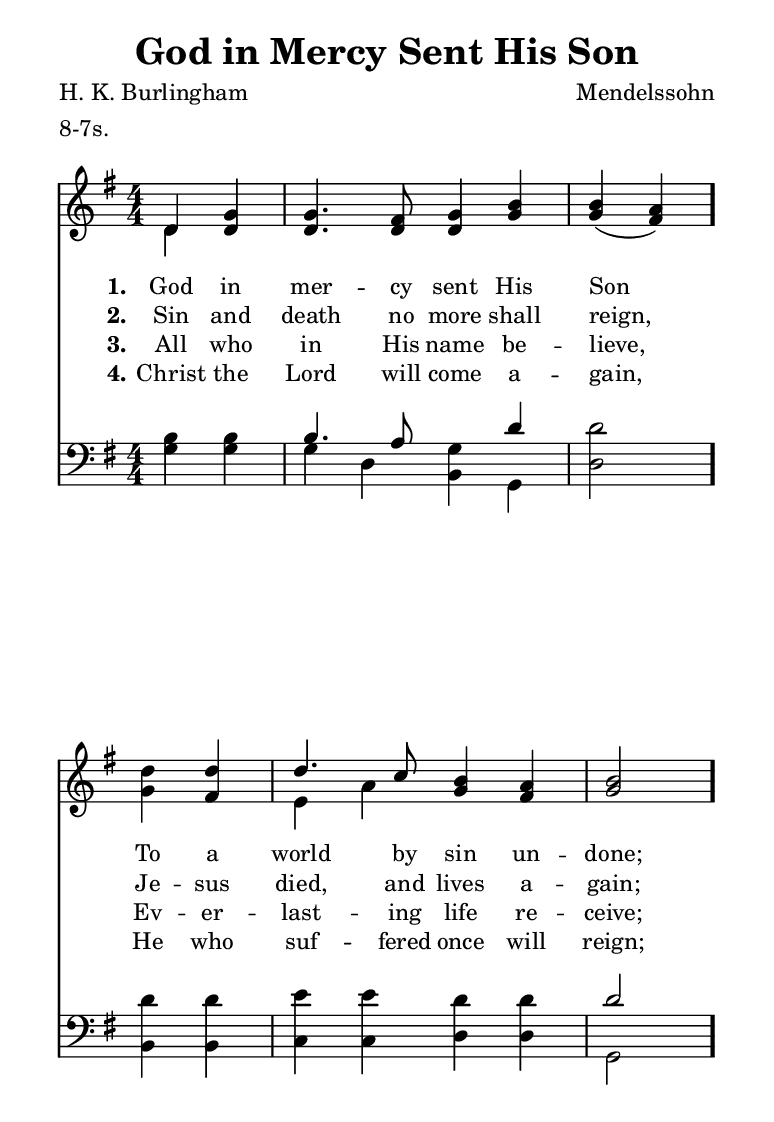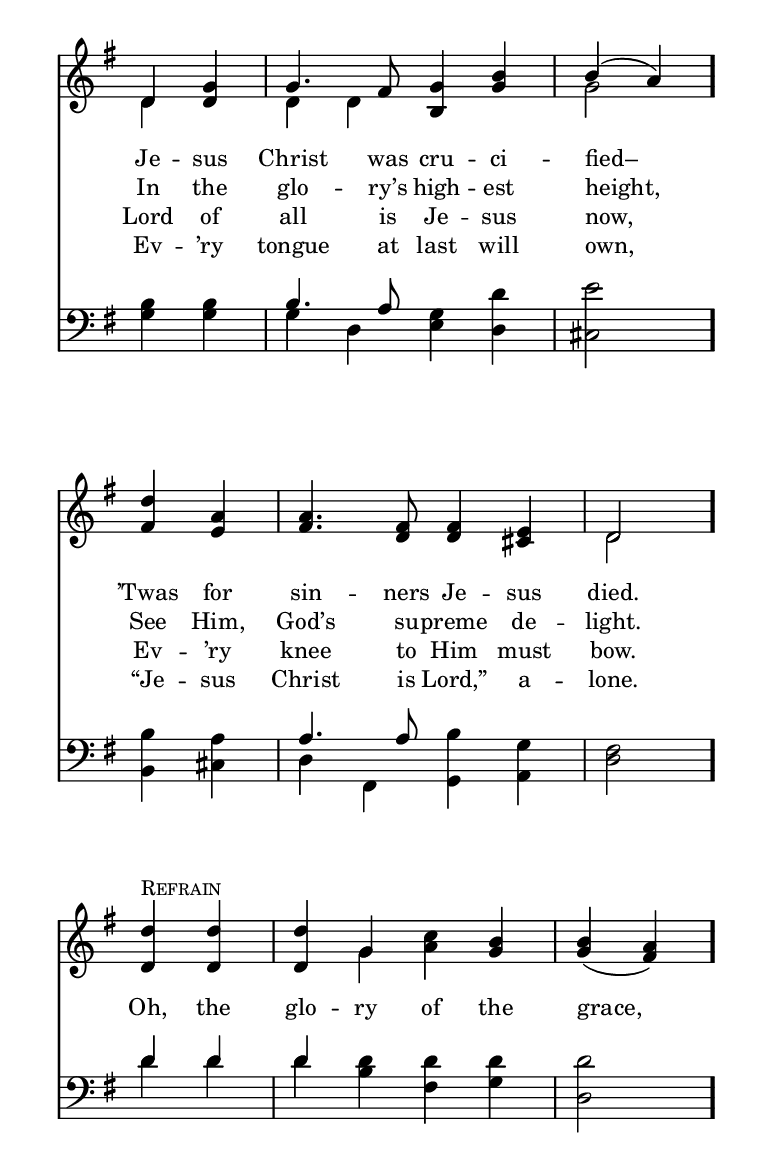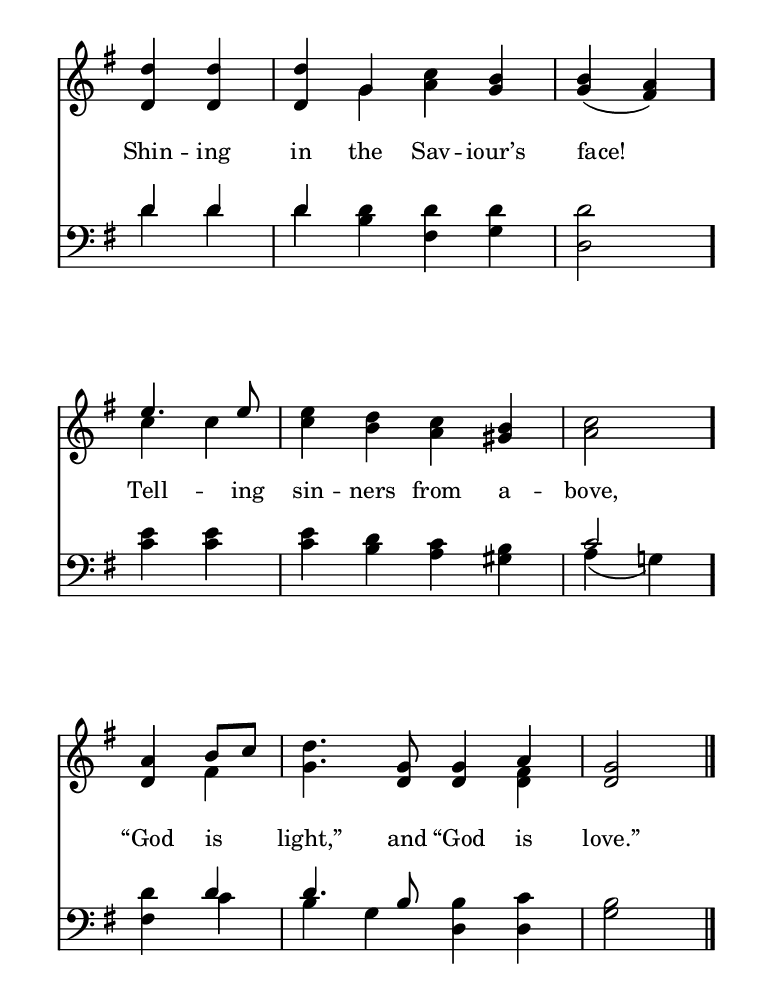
\include "common/global.ily"
\paper {
  \include "common/paper.ily"
}

\header{
  %gospel
  hymnnumber = "16"
  title = "God in Mercy Sent His Son"
  tunename = "Herald Angels"
  meter = "8-7s."
  poet = "H. K. Burlingham"
  composer = "Mendelssohn"
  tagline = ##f
}

% for fermata in MIDI
ta = { \tempo 4=80 }
tb = { \tempo 4=40 }

patternAA = { c4 c4 | c4. c8 c4 c4 | c4( c4) } % Line 1 soprano / alto / bass, Line 3 soprano
patternAB = { c4 c4 | c4. c8 c4 c4 | c2 } % Line 1 tenor, Line 2 soprano, Line 3 tenor, Line 4 soprano / alto / tenor
patternAC = { c4 c8[ c8 ] | c4. c8 c4 c4 | c2 } % Refrain line 4 soprano

patternBA = { c4 c4 | c4 c4 c4 c4 | c2 } % Line 2 alto, Line 3 alto / bass, Line 4 bass, Refrain line 1 / 2 tenor / bass, Refrain line 3 tenor, Refrain line 4 bass
patternBB = { c4 c4 | c4 c4 c4 c4 | c4( c4) } % Refrain line 1 / 2 soprano / alto, Refrain line 3 bass
patternBC = { c4. c8 | c4 c4 c4 c4 | c2 } % Refrain line 3 soprano

global = {
  \include "common/overrides.ily"
  \override Staff.TimeSignature.style = #'numbered
  \time 4/4
  \override Score.MetronomeMark.transparent = ##t % hide all fermata changes too
  \ta
  \key g \major
  \partial 2
  \autoBeamOff
}

notesSoprano = {
\global
\relative c' {

  \changePitch \patternAA { d g   | g fis g b   | b a }
  \changePitch \patternAB { d d   | d c b a     | b   }
  \changePitch \patternAA { d, g  | g fis g b   | b a }
  \changePitch \patternAB { d a   | a fis fis e | d   }

  << s^\markup { \small \caps "Refrain" }
  \changePitch \patternBB { d' d  | d g, c b    | b a } >>
  \changePitch \patternBB { d d   | d g, c b    | b a }
  \changePitch \patternBC { e' e  | e d c b     | c   }
  \changePitch \patternAC { a b c | d g, g a    | g   }

  \bar "|."

}
}

notesAlto = {
\global
\relative e' {

  \changePitch \patternAA { d d    | d d d g       | g fis }
  \changePitch \patternBA { g fis  | e a g fis     | g     }
  \changePitch \patternBA { d d    | d d b g'      | g     }
  \changePitch \patternAB { fis e  | fis d d cis   | d     }

  \changePitch \patternBB { d d    | d g a g       | g fis }
  \changePitch \patternBB { d d    | d g a g       | g fis }
  \changePitch \patternBA { c' c   | c b a gis     | a     }
  \changePitch \patternAB { d, fis | g d d <d fis> | d     }

}
}

notesTenor = {
\global
\relative a {

  \changePitch \patternAB { b b  | b a g d' | d   }
  \changePitch \patternBA { d d  | e e d d  | d   }
  \changePitch \patternAB { b b  | b a g d' | e   }
  \changePitch \patternAB { b a  | a a b g  | fis }

  \changePitch \patternBA { d' d | d d d d  | d   }
  \changePitch \patternBA { d d  | d d d d  | d   }
  \changePitch \patternBA { e e  | e d c b  | c   }
  \changePitch \patternAB { d d  | d b b c  | b   }

}
}

notesBass = {
\global
\relative f {

  \changePitch \patternBA { g g    | g d b g    | d'   }
  \changePitch \patternBA { b b    | c c d d    | g,   }
  \changePitch \patternBA { g' g   | g d e d    | cis  }
  \changePitch \patternBA { b cis! | d fis, g a | d    }

  \changePitch \patternBA { d' d   | d b fis g  | d    }
  \changePitch \patternBA { d' d   | d b fis g  | d    }
  \changePitch \patternBB { c' c   | c b a gis  | a g! }
  \changePitch \patternBA { fis c' | b g d d    | g    }

}
}

notesLower = {
\global
\relative f {

  \repeat unfold 48 \skip 4
  \override NoteHead.font-size = #-4
  c2 | c2 c4 e4

}
}

Refrain = \lyricmode {

Oh, the glo -- ry of the grace, \bar "."
Shin -- ing in the Sav -- iour’s face! \bar "." \break
Tell -- ing sin -- ners from a -- bove, \bar "."
“God is light,” and “God is love.” \bar "." \break

}

wordsA = \lyricmode {
\set stanza = "1."

God in mer -- cy sent His Son \bar "."
To a world by sin un -- done; \bar "." \break
Je -- sus Christ was cru -- ci -- fied– \bar "."
’Twas for sin -- ners Je -- sus died. \bar "." \break

}

wordsB = \lyricmode {
\set stanza = "2."

Sin and death no more shall reign,
Je -- sus died, and lives a -- gain;
In the glo -- ry’s high -- est height,
See Him, God’s su -- preme de -- light.

\Refrain

}

wordsC = \lyricmode {
\set stanza = "3."

All who in His name be -- lieve,
Ev -- er -- last -- ing life re -- ceive;
Lord of all is Je -- sus now,
Ev -- ’ry knee to Him must bow.

}

wordsD = \lyricmode {
\set stanza = "4."

Christ the Lord will come a -- gain,
He who suf -- fered once will reign;
Ev -- ’ry tongue at last will own,
“Je -- sus Christ is Lord,” a -- lone.

}

\score {
  \context ChoirStaff <<
    \context Staff = upper <<
      \set Staff.autoBeaming = ##f
      \set ChoirStaff.systemStartDelimiter = #'SystemStartBar
      \set ChoirStaff.printPartCombineTexts = ##f
      \partcombine #'(2 . 9) \notesSoprano \notesAlto
      \context NullVoice = sopranos { \voiceOne << \notesSoprano >> }
      \context NullVoice = altos { \voiceTwo << \notesAlto >> }
      \context Lyrics = one   \lyricsto sopranos \wordsA
      \context Lyrics = two   \lyricsto sopranos \wordsB
      \context Lyrics = three \lyricsto sopranos \wordsC
      \context Lyrics = four  \lyricsto sopranos \wordsD
    >>
    \context Staff = men <<
      \set Staff.autoBeaming = ##f
      \clef bass
      \set ChoirStaff.printPartCombineTexts = ##f
      \partcombine #'(2 . 9) \notesTenor \notesBass
      \context NullVoice = tenors { \voiceOne << \notesTenor >> }
      \context NullVoice = basses { \voiceTwo << \notesBass >> }
      % TODO share stems properly
      %\context Voice = loweryet { \voiceFour << \notesLower >> }
    >>
  >>
  \layout {
    \include "common/layout.ily"
  }
  \midi{
    \include "common/midi.ily"
  }
}

\version "2.19.49"  % necessary for upgrading to future LilyPond versions.

% vi:set et ts=2 sw=2 ai nocindent syntax=lilypond:
